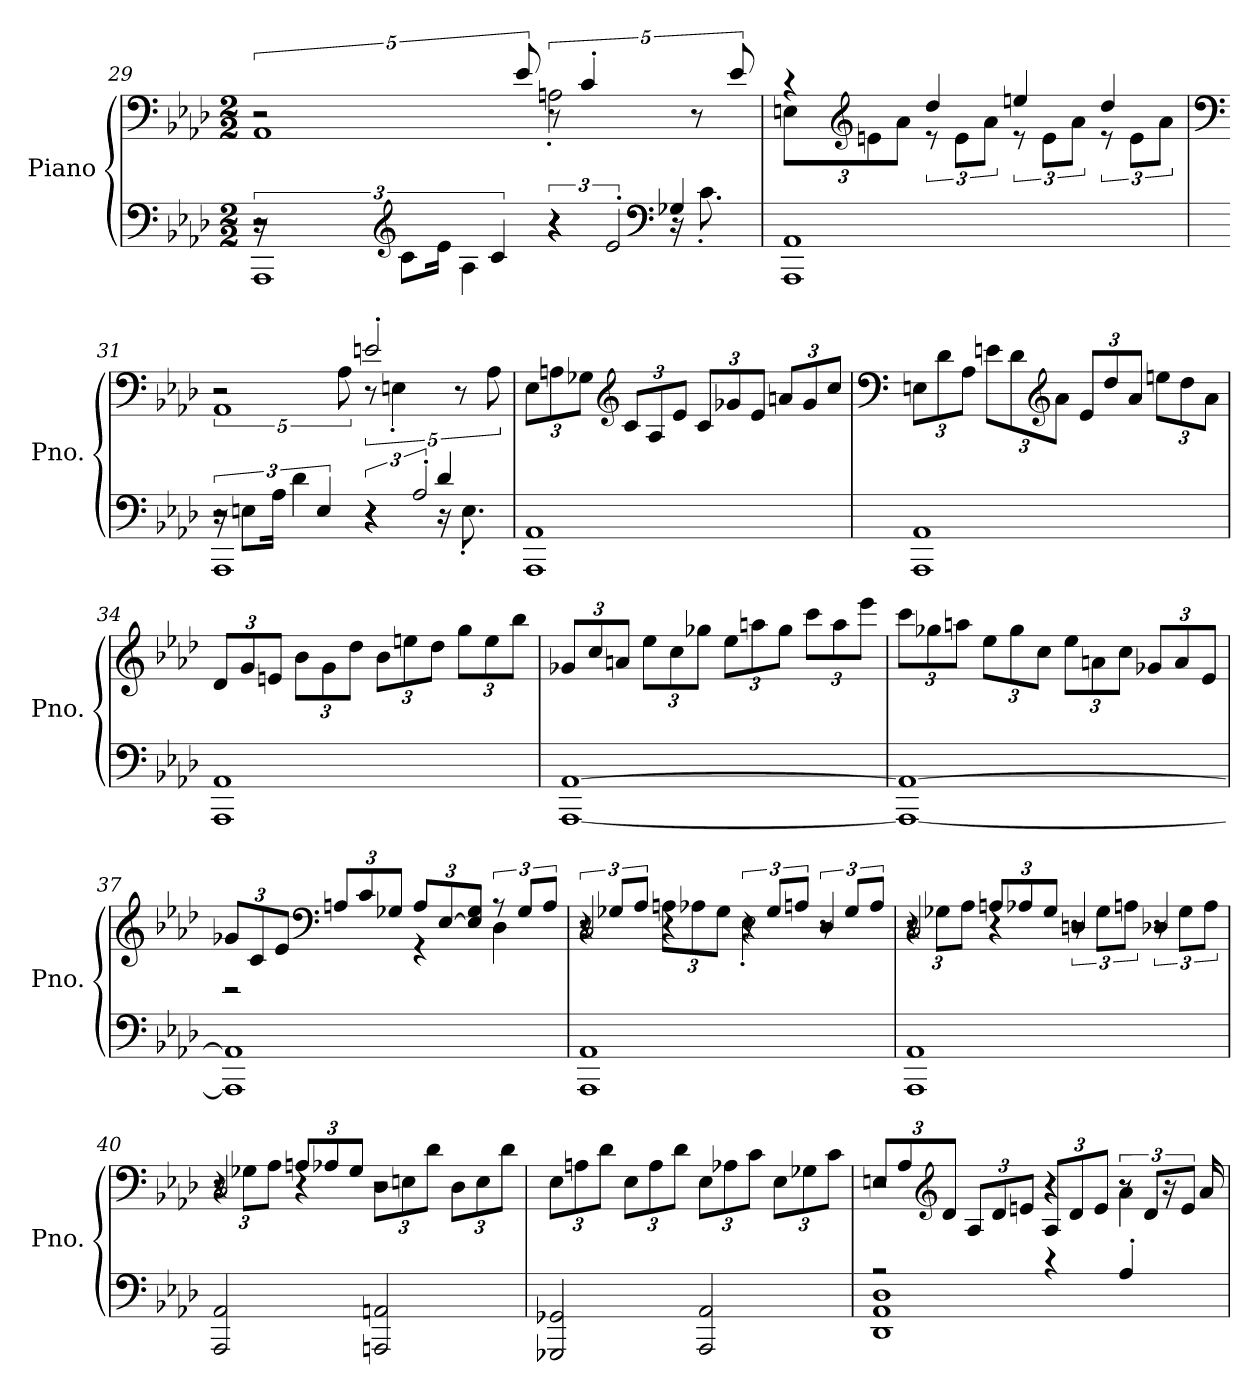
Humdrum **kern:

**kern	**kern
*part1	*part1
*staff2	*staff1
*I"Piano	*
*I'Pno.	*
!!LO:LB:g=z
*clefF4	*clefF4
*k[b-e-a-d-]	*k[b-e-a-d-]
*M2/2	*M2/2
=29	=29
*^	*^
*	*^	*	*^
*	*	*^	*	*	*
3r	16r	2r	1AAA-	5%2r	2r	1AA-
*clefG2	*	*	*	*	*	*
.	8c\L	.	.	.	.	.
.	16e-\Jk	.	.	.	.	.
.	4A-\	.	.	.	.	.
6c/	.	.	.	.	.	.
.	.	.	.	10e-/	.	.
6r	4r	4r	.	10r	2An'\	.
.	.	.	.	5c'/	.	.
3e-'/	.	.	.	.	.	.
*clefF4	*	*	*	*	*	*
.	16r	4G-X/	.	.	.	.
.	.	.	.	10r	.	.
.	8.c'\	.	.	.	.	.
.	.	.	.	10e-/	.	.
*v	*v	*v	*v	*	*	*
*	*	*v	*v
=30	=30	=30
*	*	*Xbrackettup
1AAA- 1AA-	4r	12En\L
*	*clefG2	*
.	.	12en\
.	.	12a-\J
*	*	*brackettup
.	4dd-/	12r
.	.	12e\L
.	.	12a-\J
.	4een/	12r
.	.	12e\L
.	.	12a-\J
.	4dd-/	12r
.	.	12e\L
.	.	12a-\J
*	*v	*v
!!LO:PB:g=z
=31	=31
*	*clefF4
*^	*^
*	*^	*	*^
*	*	*^	*	*	*
2r	16r	3r	1AAA-	2r	5%2r	1AA-
.	8En\L	.	.	.	.	.
.	16A-\Jk	.	.	.	.	.
.	4d-\	.	.	.	.	.
.	.	6E/	.	.	.	.
.	.	.	.	.	10A-\	.
4r	4r	6r	.	2en'/	10r	.
.	.	.	.	.	5En'\	.
.	.	3A-'/	.	.	.	.
4d-/	16r	.	.	.	.	.
.	.	.	.	.	10r	.
.	8.E'\	.	.	.	.	.
.	.	.	.	.	10A-\	.
*v	*v	*v	*v	*	*	*
*	*v	*v	*v
=32	=32
*	*Xbrackettup
1AAA- 1AA-	12E-\L
.	12An\
.	12G-X\J
*	*clefG2
.	12c/L
.	12A/
.	12e-/J
.	12c/L
.	12g-X/
.	12e-/J
.	12an/L
.	12g-/
.	12cc/J
!!LO:LB:g=z
=33	=33
*	*clefF4
1AAA- 1AA-	12En\L
.	12d-\
.	12A-\J
.	12en\L
.	12d-\
*	*clefG2
.	12a-\J
.	12e/L
.	12dd-/
.	12a-/J
.	12een\L
.	12dd-\
.	12a-\J
=34	=34
1AAA- 1AA-	12d-/L
.	12g/
.	12en/J
.	12b-\L
.	12g\
.	12dd-\J
.	12b-\L
.	12een\
.	12dd-\J
.	12gg\L
.	12ee\
.	12bb-\J
!!LO:LB:g=z
=35	=35
[1AAA- [1AA-	12g-X/L
.	12cc/
.	12an/J
.	12ee-\L
.	12cc\
.	12gg-X\J
.	12ee-\L
.	12aan\
.	12gg-\J
.	12ccc\L
.	12aa\
.	12eee-\J
=36	=36
1AAA-_ 1AA-_	12ccc\L
.	12gg-X\
.	12aan\J
.	12ee-\L
.	12gg-\
.	12cc\J
.	12ee-\L
.	12an\
.	12cc\J
.	12g-X/L
.	12a/
.	12e-/J
!!LO:LB:g=z
=37	=37
*	*^
1AAA-] 1AA-]	12g-X/L	2r
.	12c/	.
.	12e-/J	.
*	*clefF4	*
.	12An/L	.
.	12c/	.
.	12G-X/J	.
.	12A/L	4r
.	[12E-/	.
.	12E-/] 12G-/J	.
*	*brackettup	*
.	12r	4D-\
.	12G-/L	.
.	12A/J	.
=38	=38	=38
*	*	*^
1AAA- 1AA-	12r	4r	2C/
.	12G-X/L	.	.
.	12A-/J	.	.
*	*	*Xbrackettup	*
.	4r	12An\L	.
.	.	12A-X\	.
.	.	12G-\J	.
*	*brackettup	*	*
.	12r	2E-'\	4r
.	12G-/L	.	.
.	12An/J	.	.
.	12r	.	4D-/
.	12G-/L	.	.
.	12A/J	.	.
!!LO:LB:g=z	!!	!!
=39	=39	=39	=39
1AAA- 1AA-	4r	12r	2C/
.	.	12G-X\L	.
.	.	12A-\J	.
*	*Xbrackettup	*	*
.	12An/L	4r	.
.	12A-X/	.	.
.	12G-/J	.	.
*	*	*brackettup	*
.	2r	12r	4Dn/
.	.	12G-\L	.
.	.	12An\J	.
.	.	12r	4D-X/
.	.	12G-\L	.
.	.	12A\J	.
=40	=40	=40	=40
2AAA-/ 2AA-/	4r	12r	2C/
.	.	12G-X\L	.
.	.	12A-\J	.
*	*Xbrackettup	*	*
.	12An/L	4r	.
.	12A-X/	.	.
.	12G-/J	.	.
2AAAn/ 2AAn/	2r	12D-\L	2r
.	.	12En\	.
.	.	12d-\J	.
.	.	12D-\L	.
.	.	12E\	.
.	.	12d-\J	.
*	*v	*v	*v
!!LO:LB:g=z
=41	=41
2GGG-X/ 2GG-X/	12E-\L
.	12An\
.	12d-\J
.	12E-\L
.	12A\
.	12d-\J
2AAA-/ 2AA-/	12E-\L
.	12A-X\
.	12c\J
.	12E-\L
.	12G-X\
.	12c\J
=42	=42
*^	*^
*	*	*	*^
2r	1DD- 1AA- 1D-	2r	2r	12En/L
.	.	.	.	12A-/
*	*	*clefG2	*	*
.	.	.	.	12d-/J
.	.	.	.	12A-/L
.	.	.	.	12d-/
.	.	.	.	12en/J
4r	.	4r	4r	12A-/L
.	.	.	.	12d-/
.	.	.	.	12e/J
*	*	*	*	*brackettup
4A-'/	.	8r	4a-\	12r
.	.	.	.	12d-/L
.	.	16r	.	.
.	.	.	.	12e/J
.	.	16a-/	.	.
*v	*v	*	*	*
*	*v	*v	*v
=	=
*-	*-
